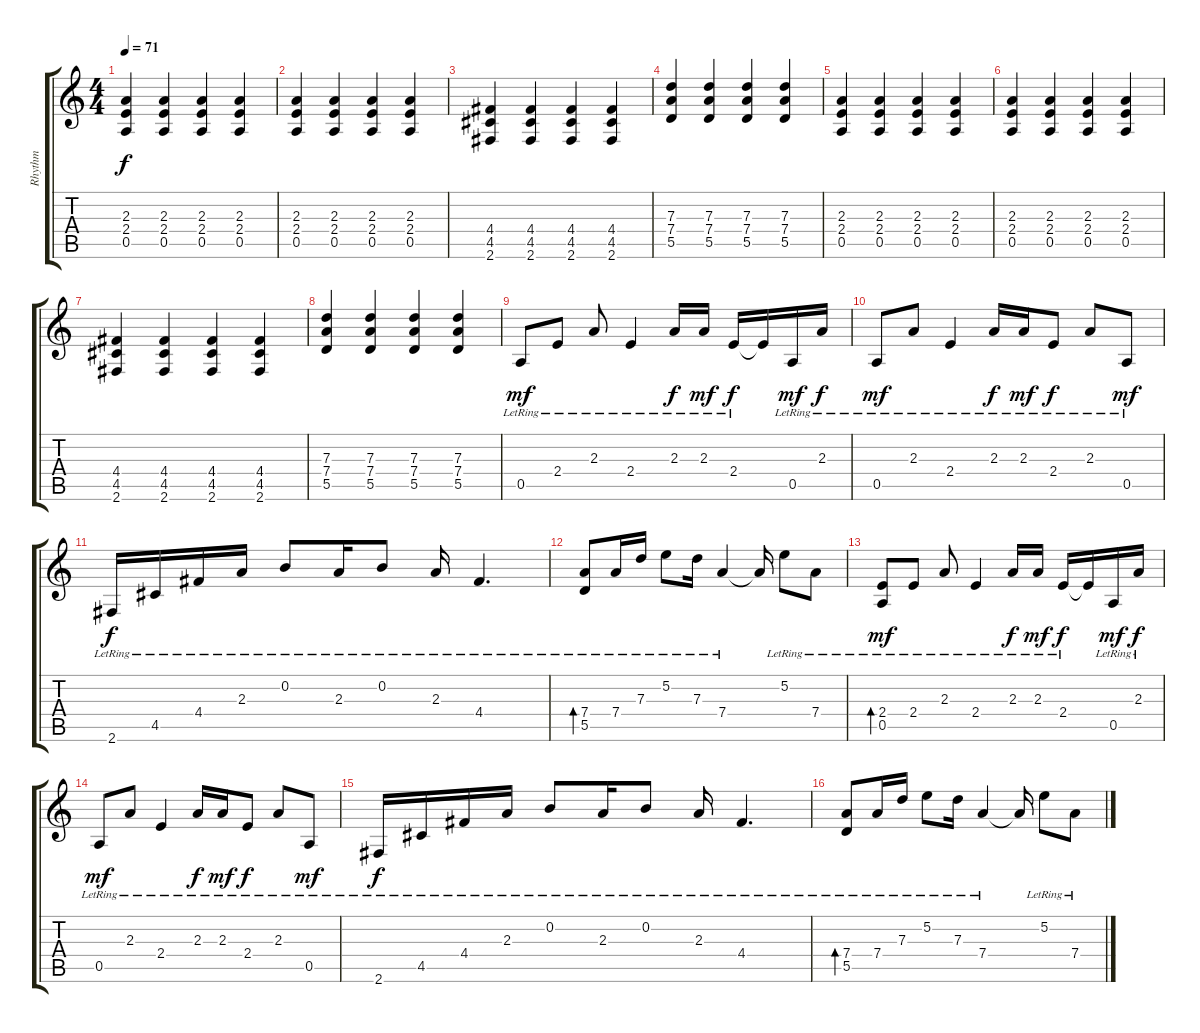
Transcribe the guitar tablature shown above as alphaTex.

\track ("Rhythm" "Rhythm") {instrument acousticguitarsteel}
\staff {score tabs}
\tuning (E4 B3 G3 D3 A2 E2) {hide}
\ts (4 4)
\tempo 71
\clef g2
\ks c
(2.3 2.4 0.5).4{dy f instrument acousticguitarsteel} (2.3 2.4 0.5).4 (2.3 2.4 0.5).4 (2.3 2.4 0.5).4 |
(2.3 2.4 0.5).4 (2.3 2.4 0.5).4 (2.3 2.4 0.5).4 (2.3 2.4 0.5).4 |
(4.4 4.5 2.6).4 (4.4 4.5 2.6).4 (4.4 4.5 2.6).4 (4.4 4.5 2.6).4 |
(7.3 7.4 5.5).4 (7.3 7.4 5.5).4 (7.3 7.4 5.5).4 (7.3 7.4 5.5).4 |
(2.3 2.4 0.5).4 (2.3 2.4 0.5).4 (2.3 2.4 0.5).4 (2.3 2.4 0.5).4 |
(2.3 2.4 0.5).4 (2.3 2.4 0.5).4 (2.3 2.4 0.5).4 (2.3 2.4 0.5).4 |
(4.4 4.5 2.6).4 (4.4 4.5 2.6).4 (4.4 4.5 2.6).4 (4.4 4.5 2.6).4 |
(7.3 7.4 5.5).4 (7.3 7.4 5.5).4 (7.3 7.4 5.5).4 (7.3 7.4 5.5).4 |
0.5{lr}.8{dy mf} 2.4{lr}.8 2.3{lr}.8 2.4{lr}.4 2.3{lr}.16{dy f} 2.3{lr}.16{dy mf} 2.4{lr}.16{dy f} 2.4{t}.16 0.5{lr}.16{dy mf} 2.3{lr}.16{dy f} |
0.5{lr}.8{dy mf} 2.3{lr}.8 2.4{lr}.4 2.3{lr}.16{dy f} 2.3{lr}.16{dy mf} 2.4{lr}.8{dy f} 2.3{lr}.8 0.5{lr}.8{dy mf} |
2.6{lr}.16{dy f} 4.5{lr}.16 4.4{lr}.16 2.3{lr}.16 0.2{lr}.8 2.3{lr}.16 0.2{lr}.8 2.3{lr}.16 4.4{lr}.4{d} |
(7.4{lr} 5.5{lr}).8{bd 240} 7.4{lr}.16 7.3{lr}.16 5.2{lr}.8 7.3{lr}.16 7.4{lr}.4 7.4{t}.16 5.2{lr}.8 7.4{lr}.8 |
(2.4 0.5{lr}).8{bd 240 dy mf} 2.4{lr}.8 2.3{lr}.8 2.4{lr}.4 2.3{lr}.16{dy f} 2.3{lr}.16{dy mf} 2.4{lr}.16{dy f} 2.4{t}.16 0.5{lr}.16{dy mf} 2.3{lr}.16{dy f} |
0.5{lr}.8{dy mf} 2.3{lr}.8 2.4{lr}.4 2.3{lr}.16{dy f} 2.3{lr}.16{dy mf} 2.4{lr}.8{dy f} 2.3{lr}.8 0.5{lr}.8{dy mf} |
2.6{lr}.16{dy f} 4.5{lr}.16 4.4{lr}.16 2.3{lr}.16 0.2{lr}.8 2.3{lr}.16 0.2{lr}.8 2.3{lr}.16 4.4{lr}.4{d} |
(7.4{lr} 5.5{lr}).8{bd 240} 7.4{lr}.16 7.3{lr}.16 5.2{lr}.8 7.3{lr}.16 7.4{lr}.4 7.4{t}.16 5.2{lr}.8 7.4{lr}.8
